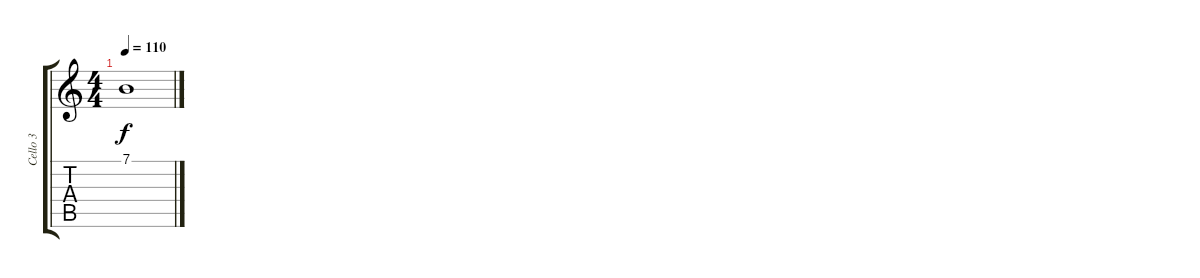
\track ("Cello 3" "Cello 3") {instrument cello}
\staff {score tabs}
\tuning (E4 B3 G3 D3 A2 E2) {hide}
\ts (4 4)
\tempo 110
\clef g2
\ks c
7.1.1{dy f}
